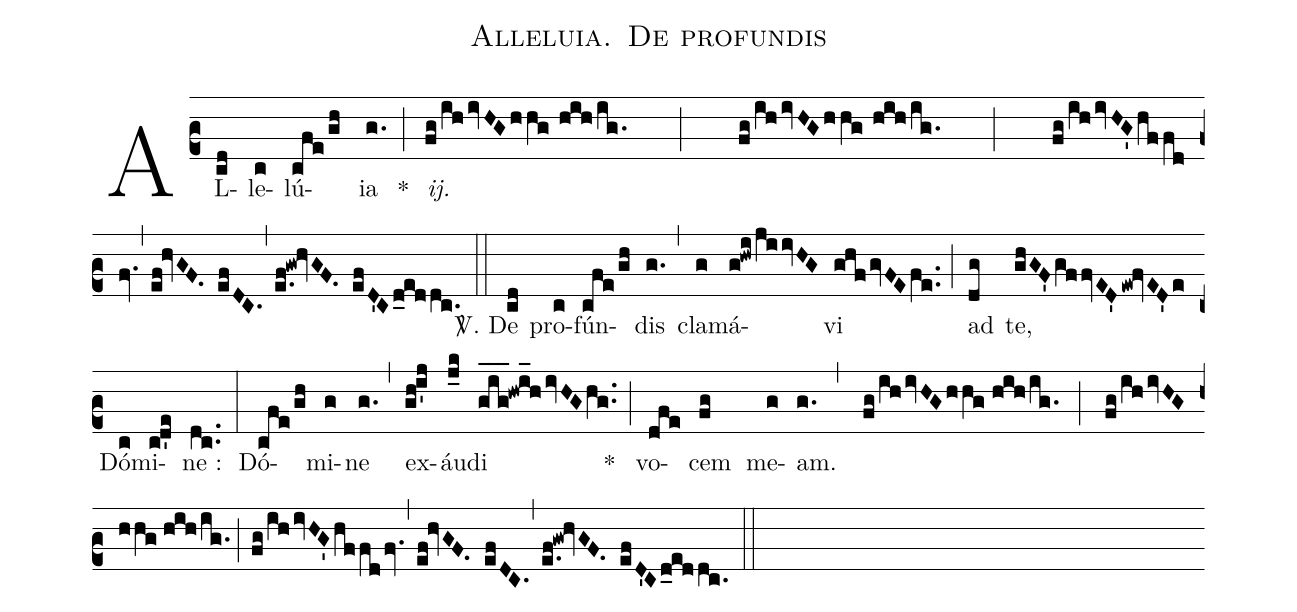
name:Alleluia. De profundis;
%%
(c2) AL(cd)le(c)lú(cfe!/gh)ia(g.) *(;) <i>ij.</i>(fg!/ihivHG/hhg!//hih!/ig.;fg!/ihivHG/hhg!//hih!/ig.;fg!/ihivHG'hffdfv.,ef!hvGF.! efDC.,e.f!gw!hvGF.! efD'Cd_eddc.) (::)

<v>\Vbar</v>. De(cd) pro(c)fún(cfe!/gh)dis(g.) (,) cla(g)má(g!hwi!/jiivHG)vi(ghfgvFEfe..) (;) ad(dg) te,(ghGF'gffvED'ew!fvED'e) Dó(c)mi(c!d'e)ne :(dc..) (:)
Dó(cfe!/gh)mi(g)ne(g.) (,) ex(gh!i'j)áu(j_k)di(gig___!hwi_hivHGhg..) *(;) vo(dfe)cem(fg) me(g)am.(g.,fg!/ihivHG/hhg!//hih!/ig.;fg!/ihivHG/hhg!//hih!/ig.;fg!/ihivHG'/hffdfv.,ef!hvGF. efDC.,e.f!gw!hvGF. efD'Cd_eddc.) (::)
